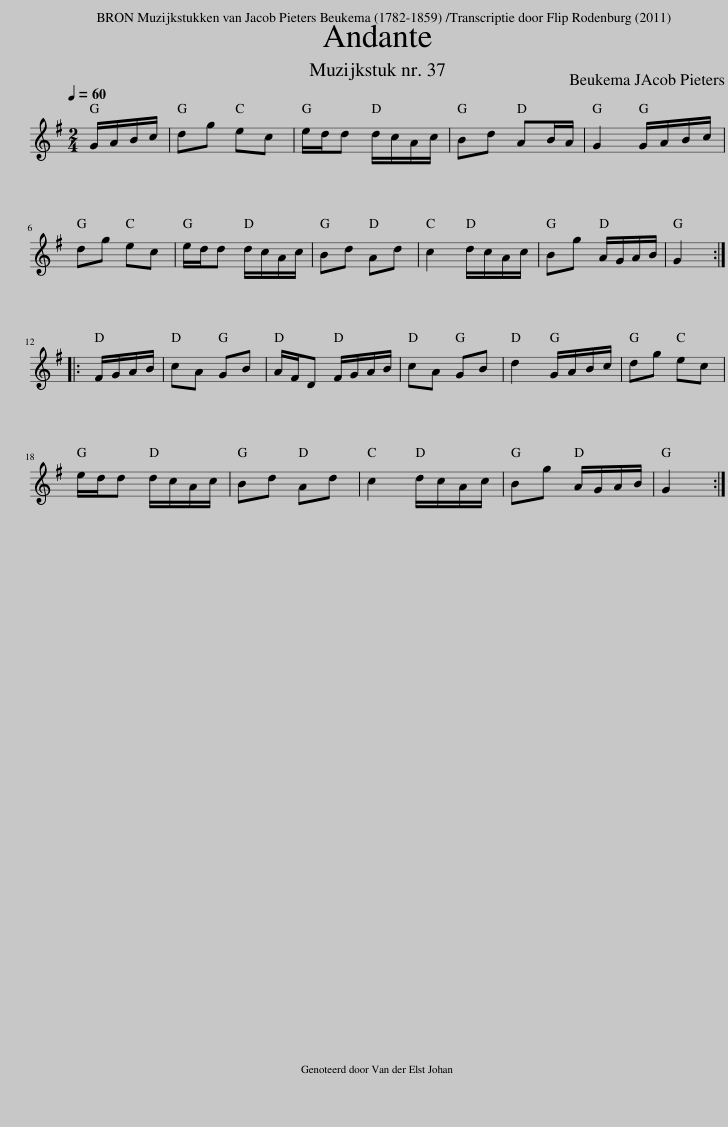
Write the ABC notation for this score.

X:1
L:1/8
Q:1/4=60
M:2/4
I:linebreak $
K:G
V:1 treble
V:1
 G/A/B/c/ | dg ec | e/d/d d/c/A/c/ | Bd AB/A/ | G2 G/A/B/c/ |$ %5
 dg ec | e/d/d d/c/A/c/ | Bd Ad | c2 d/c/A/c/ | Bg A/G/A/B/ | %10
 G2 ::$ F/G/A/B/ | cA GB | A/F/D F/G/A/B/ | cA GB | %15
 d2 G/A/B/c/ | dg ec |$ e/d/d d/c/A/c/ | Bd Ad | c2 d/c/A/c/ | %20
 Bg A/G/A/B/ | G2 :| %22
